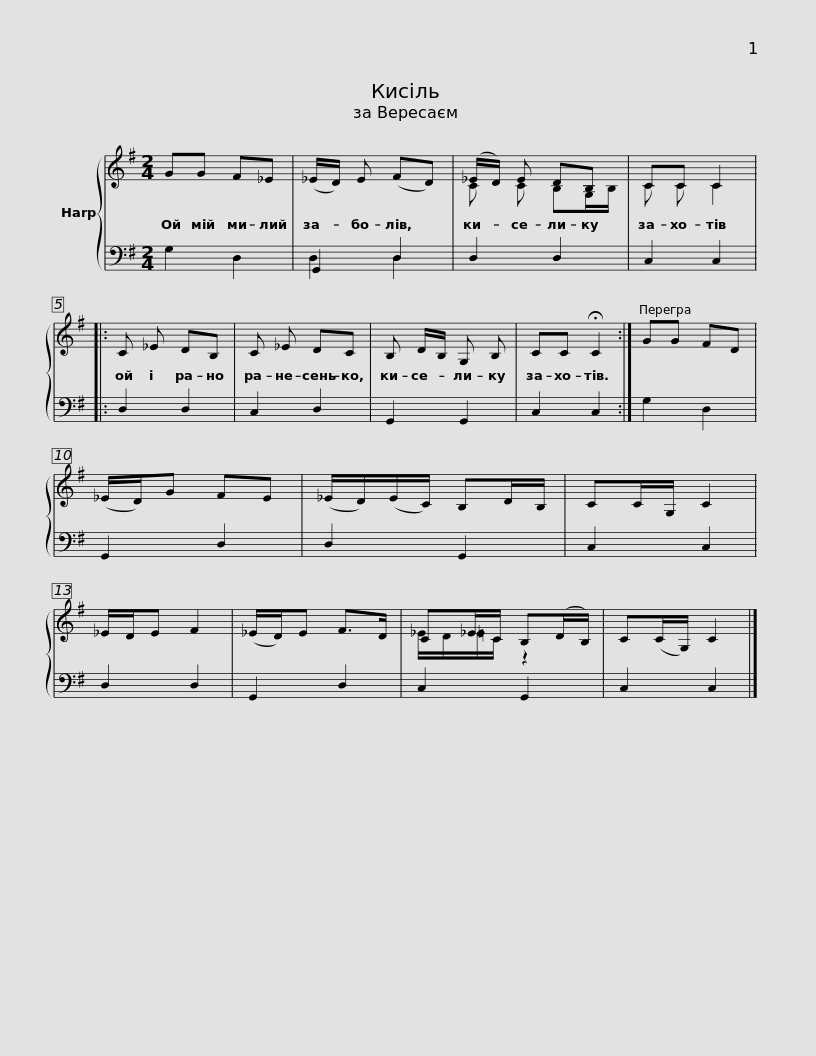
X:1
%%score { ( 1 4 ) | ( 2 3 ) }
L:1/8
M:2/4
I:linebreak $
K:G
V:1 treble
V:4 treble
V:2 bass
V:3 bass
V:1
 GG F_E | (_E/D/) E (FD) | (_E/D/) E DB, | CC C2 |:$ C _E DB, | %5
 C _E DC | B, D/B,/ G, B, | CC !fermata!C2 :|$ GG FD | (_E/D/)G FE | %10
 (_E/D/)(E/C/) B,D/B,/ | CC/G,/ C2 |$ _E/D/E F2 | (_E/D/)E F>D | C_E/C/ B,(D/B,/) | %15
 C(C/G,/) C2 |] %16
V:2
 G,2 D,2 | G,,2 D,2 | D,2 D,2 | C,2 C,2 |:$ D,2 D,2 | %5
 C,2 D,2 | G,,2 G,,2 | C,2 C,2 :|$ G,2 D,2 | G,,2 D,2 | %10
 D,2 G,,2 | C,2 C,2 |$ D,2 D,2 | G,,2 D,2 | C,2 G,,2 | %15
 C,2 C,2 |] %16
V:3
 x4 | D,2 D,2 | x4 | x4 |:$ x4 | %5
 x4 | x4 | x4 :|$ x4 | x4 | %10
 x4 | x4 |$ x4 | x4 | x4 | %15
 x4 |] %16
V:4
 x4 | x4 | C C B,G,/B,/ | C C C2 |:$ x4 | %5
 x4 | x4 | x4 :|$ x4 | x4 | %10
 x4 | x4 |$ x4 | x4 | _E/D/=E/C/ z2 | %15
 x4 |] %16
